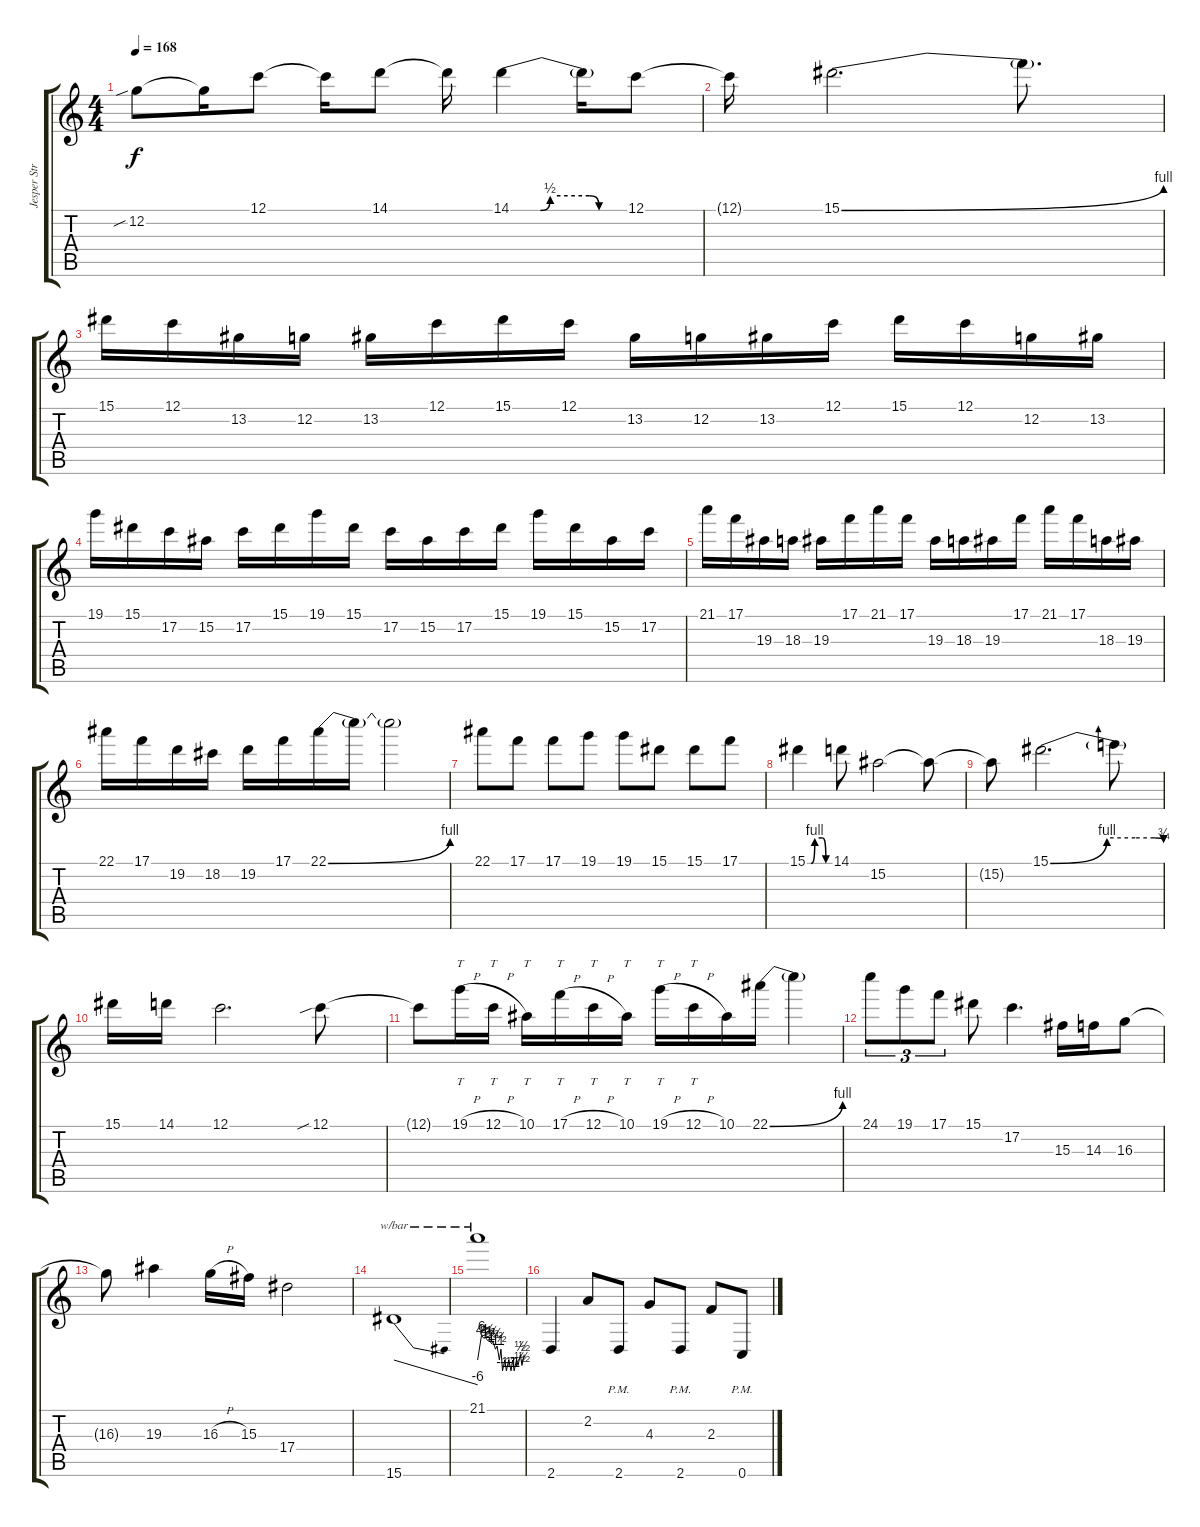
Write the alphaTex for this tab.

\track ("Jesper Strömblad" "Jesper Str") {instrument distortionguitar}
\staff {score tabs}
\tuning (C4 G3 Eb3 Bb2 F2 C2) {hide}
\ts (4 4)
\tempo 168
\clef g2
\ks c
12.2{sib}.8{dy f} 12.2{t}.16 12.1.8 12.1{t}.16 14.1.8 14.1{t}.16 14.1{be (custom 0 0 15 0 20 2 40 2 45 0 60 0)}.4 14.1{t}.16 12.1.8 |
12.1{t}.16 15.1{be (bend 0 0 60 4)}.2{d} 15.1{t}.8{d} |
15.1.16 12.1.16 13.2.16 12.2.16 13.2.16 12.1.16 15.1.16 12.1.16 13.2.16 12.2.16 13.2.16 12.1.16 15.1.16 12.1.16 12.2.16 13.2.16 |
19.1.16 15.1.16 17.2.16 15.2.16 17.2.16 15.1.16 19.1.16 15.1.16 17.2.16 15.2.16 17.2.16 15.1.16 19.1.16 15.1.16 15.2.16 17.2.16 |
21.1.16 17.1.16 19.3.16 18.3.16 19.3.16 17.1.16 21.1.16 17.1.16 19.3.16 18.3.16 19.3.16 17.1.16 21.1.16 17.1.16 18.3.16 19.3.16 |
22.1.16 17.1.16 19.2.16 18.2.16 19.2.16 17.1.16 22.1{be (bend 0 0 60 4)}.16 22.1{t}.16 22.1{t}.2 |
22.1.8 17.1.8 17.1.8 19.1.8 19.1.8 15.1.8 15.1.8 17.1.8 |
15.1{be (custom 0 0 10 0 20 4 40 4 50 0 60 0)}.4 14.1.8 15.2.2 15.2{t}.8 |
15.2{t}.8 15.1{be (custom 0 0 30 4 45 4 55 4 60 3)}.2{d} 15.1{t}.8 |
15.1.16 14.1.16 12.1.2{d} 12.1{sib}.8 |
12.1{t}.8 19.1{h}.16{tt} 12.1{h}.16{tt} 10.1.16{tt} 17.1{h}.16{tt} 12.1{h}.16{tt} 10.1.16{tt} 19.1{h}.16{tt} 12.1{h}.16{tt} 10.1.16 22.1{be (bend 0 0 60 4)}.16 22.1{t}.4 |
24.1.8{tu (3 2)} 19.1.8{tu (3 2)} 17.1.8{tu (3 2)} 15.1.8 17.2.4{d} 15.3.16 14.3.16 16.3.8 |
16.3{t}.8 19.3.4 16.3{h}.16 15.3.16 17.4.2 |
15.6.1{tbe (dive default 0 0 60 -24)} |
21.1.1{tbe (custom default 0 0 5 24 8 16 10 18 13 12 15 14 18 8 20 10 23 4 25 6 28 0 30 4 32 -4 35 0 37 -4 40 0 43 -4 45 0 47 -4 50 0 52 -2 55 2 57 -2 60 2)} |
2.6.4{balance 4} 2.2.8 2.6{pm}.8 4.3.8 2.6{pm}.8 2.3.8 0.6{pm}.8
